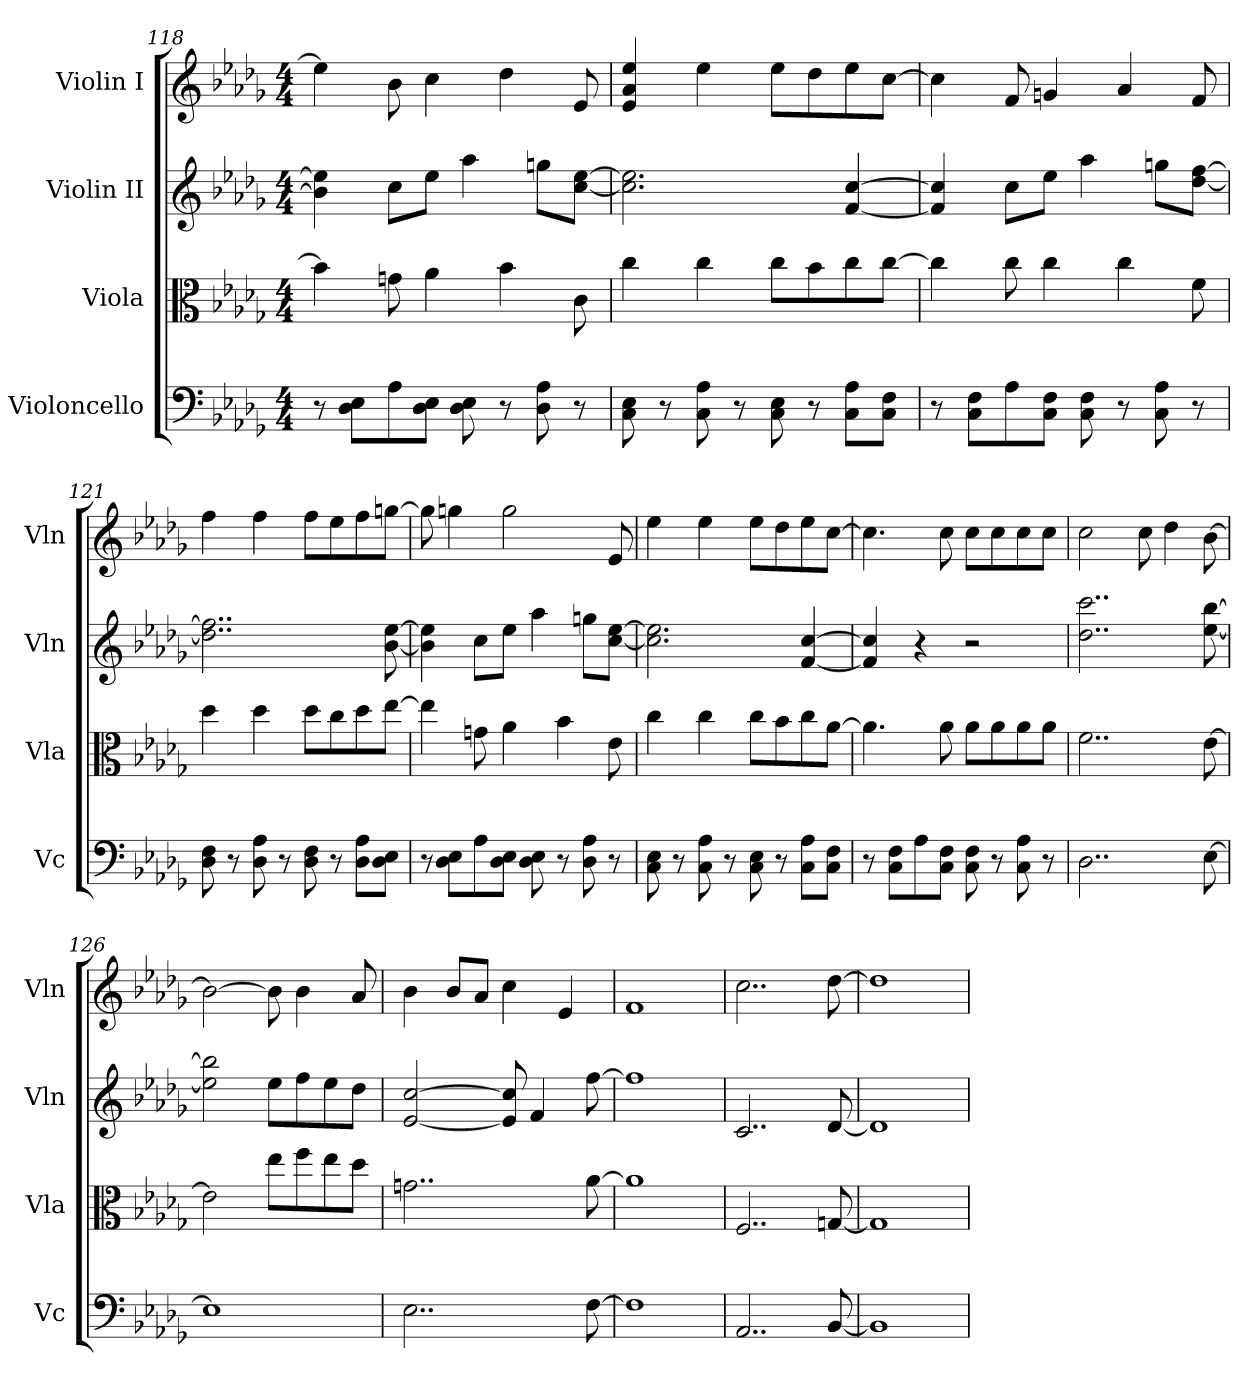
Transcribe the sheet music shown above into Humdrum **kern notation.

**kern	**kern	**kern	**kern
*part4	*part3	*part2	*part1
*staff4	*staff3	*staff2	*staff1
*I"Violoncello	*I"Viola	*I"Violin II	*I"Violin I
*I'Vc	*I'Vla	*I'Vln	*I'Vln
*clefF4	*clefC3	*clefG2	*clefG2
*k[b-e-a-d-g-]	*k[b-e-a-d-g-]	*k[b-e-a-d-g-]	*k[b-e-a-d-g-]
*M4/4	*M4/4	*M4/4	*M4/4
=118	=118	=118	=118
8r	4b-\]	4b-\] 4ee-\]	4ee-\]
8D-\ 8E-\L	.	.	.
8A-\	8gn\	8cc\L	8b-\
8D-\ 8E-\J	4a-\	8ee-\J	4cc\
8D-\ 8E-\	.	4aa-\	.
8r	4b-\	.	4dd-\
8D-\ 8A-\	.	8ggn\L	.
8r	8c\	[8cc\ [8ee-\J	8e-/
=119	=119	=119	=119
8C\ 8E-\	4cc\	2.cc\] 2.ee-\]	4e-/ 4a-/ 4ee-/
8r	.	.	.
8C\ 8A-\	4cc\	.	4ee-\
8r	.	.	.
8C\ 8E-\	8cc\L	.	8ee-\L
8r	8b-\	.	8dd-\
8C\ 8A-\L	8cc\	[4f/ [4cc/	8ee-\
8C\ 8F\J	[8cc\J	.	[8cc\J
=120	=120	=120	=120
8r	4cc\]	4f/] 4cc/]	4cc\]
8C\ 8F\L	.	.	.
8A-\	8cc\	8cc\L	8f/
8C\ 8F\J	4cc\	8ee-\J	4gn/
8C\ 8F\	.	4aa-\	.
8r	4cc\	.	4a-/
8C\ 8A-\	.	8ggn\L	.
8r	8f\	[8dd-\ [8ff\J	8f/
!!LO:PB:g=z
=121	=121	=121	=121
8D-\ 8F\	4dd-\	2..dd-\] 2..ff\]	4ff\
8r	.	.	.
8D-\ 8A-\	4dd-\	.	4ff\
8r	.	.	.
8D-\ 8F\	8dd-\L	.	8ff\L
8r	8cc\	.	8ee-\
8D-\ 8A-\L	8dd-\	.	8ff\
8D-\ 8E-\J	[8ee-\J	[8b-\ [8ee-\	[8ggn\J
=122	=122	=122	=122
8r	4ee-\]	4b-\] 4ee-\]	8gg\]
8D-\ 8E-\L	.	.	4ggn\
8A-\	8gn\	8cc\L	.
8D-\ 8E-\J	4a-\	8ee-\J	2gg\
8D-\ 8E-\	.	4aa-\	.
8r	4b-\	.	.
8D-\ 8A-\	.	8ggn\L	.
8r	8e-\	[8cc\ [8ee-\J	8e-/
=123	=123	=123	=123
8C\ 8E-\	4cc\	2.cc\] 2.ee-\]	4ee-\
8r	.	.	.
8C\ 8A-\	4cc\	.	4ee-\
8r	.	.	.
8C\ 8E-\	8cc\L	.	8ee-\L
8r	8b-\	.	8dd-\
8C\ 8A-\L	8cc\	[4f/ [4cc/	8ee-\
8C\ 8F\J	[8a-\J	.	[8cc\J
=124	=124	=124	=124
8r	4.a-\]	4f/] 4cc/]	4.cc\]
8C\ 8F\L	.	.	.
8A-\	.	4r	.
8C\ 8F\J	8a-\	.	8cc\
8C\ 8F\	8a-\L	2r	8cc\L
8r	8a-\	.	8cc\
8C\ 8A-\	8a-\	.	8cc\
8r	8a-\J	.	8cc\J
=125	=125	=125	=125
2..D-\	2..f\	2..dd-\ 2..ccc\	2cc\
.	.	.	8cc\
.	.	.	4dd-\
[8E-\	[8e-\	[8ee-\ [8bb-\	[8b-\
!!LO:LB:g=z
=126	=126	=126	=126
1E-]	2e-\]	2ee-\] 2bb-\]	2b-\_
.	8ee-\L	8ee-\L	8b-\]
.	8ff\	8ff\	4b-\
.	8ee-\	8ee-\	.
.	8dd-\J	8dd-\J	8a-/
=127	=127	=127	=127
2..E-\	2..gn\	[2e-/ [2cc/	4b-\
.	.	.	8b-/L
.	.	.	8a-/J
.	.	8e-/] 8cc/]	4cc\
.	.	4f/	.
.	.	.	4e-/
[8F\	[8a-\	[8ff\	.
=128	=128	=128	=128
1F]	1a-]	1ff]	1f
=129	=129	=129	=129
2..AA-/	2..F/	2..c/	2..cc\
[8BB-/	[8Gn/	[8d-/	[8dd-\
=130	=130	=130	=130
1BB-]	1G]	1d-]	1dd-]
=	=	=	=
*-	*-	*-	*-
